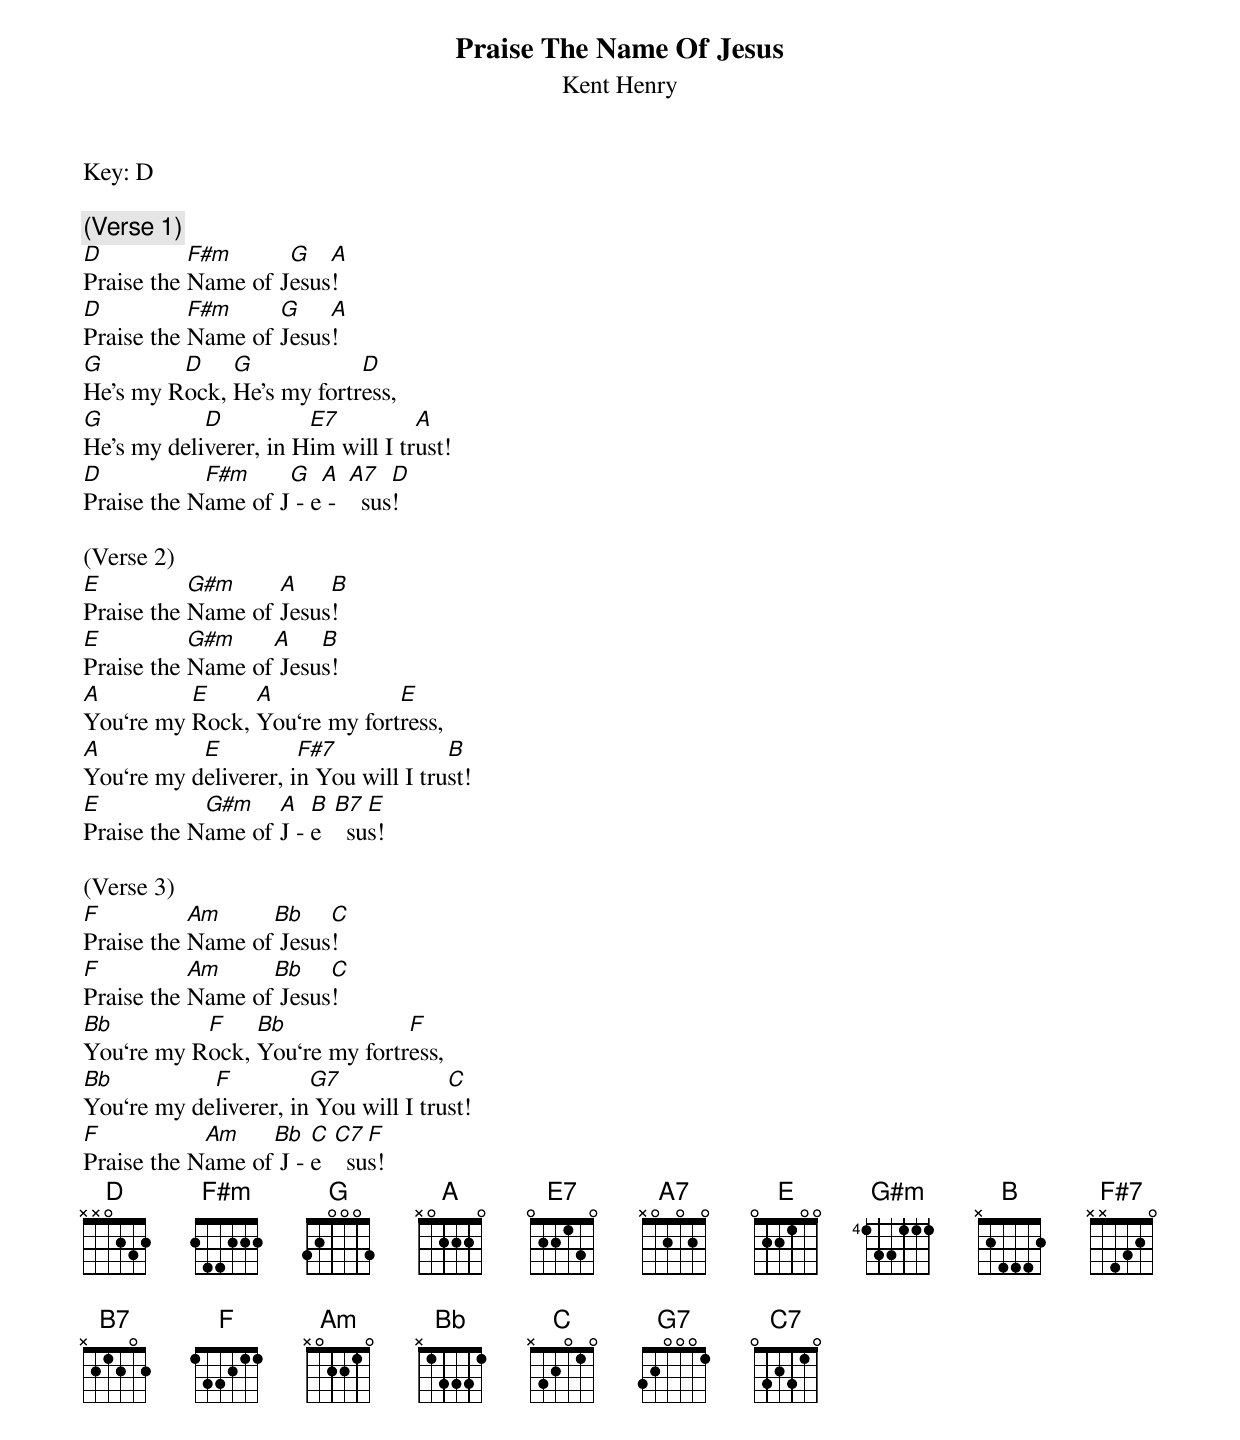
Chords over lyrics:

Praise The Name Of Jesus
Kent Henry

Key: D

(Verse 1)
D          F#m      G   A
Praise the Name of Jesus!
D          F#m     G    A
Praise the Name of Jesus!
G        D    G            D
He's my Rock, He's my fortress,
G           D          E7          A
He's my deliverer, in Him will I trust!
D           F#m     G   A   A7   D
Praise the Name of J - e -    sus!

(Verse 2)
E          G#m     A    B
Praise the Name of Jesus!
E          G#m    A    B
Praise the Name of Jesus!
A         E     A             E
You‘re my Rock, You‘re my fortress,
A          E          F#7             B
You‘re my deliverer, in You will I trust!
E           G#m    A   B  B7  E
Praise the Name of J - e    sus!

(Verse 3)
F          Am     Bb    C
Praise the Name of Jesus!
F          Am     Bb    C
Praise the Name of Jesus!
Bb         F    Bb             F
You‘re my Rock, You‘re my fortress,
Bb          F          G7             C
You‘re my deliverer, in You will I trust!
F           Am    Bb   C  C7  F
Praise the Name of J - e    sus!
